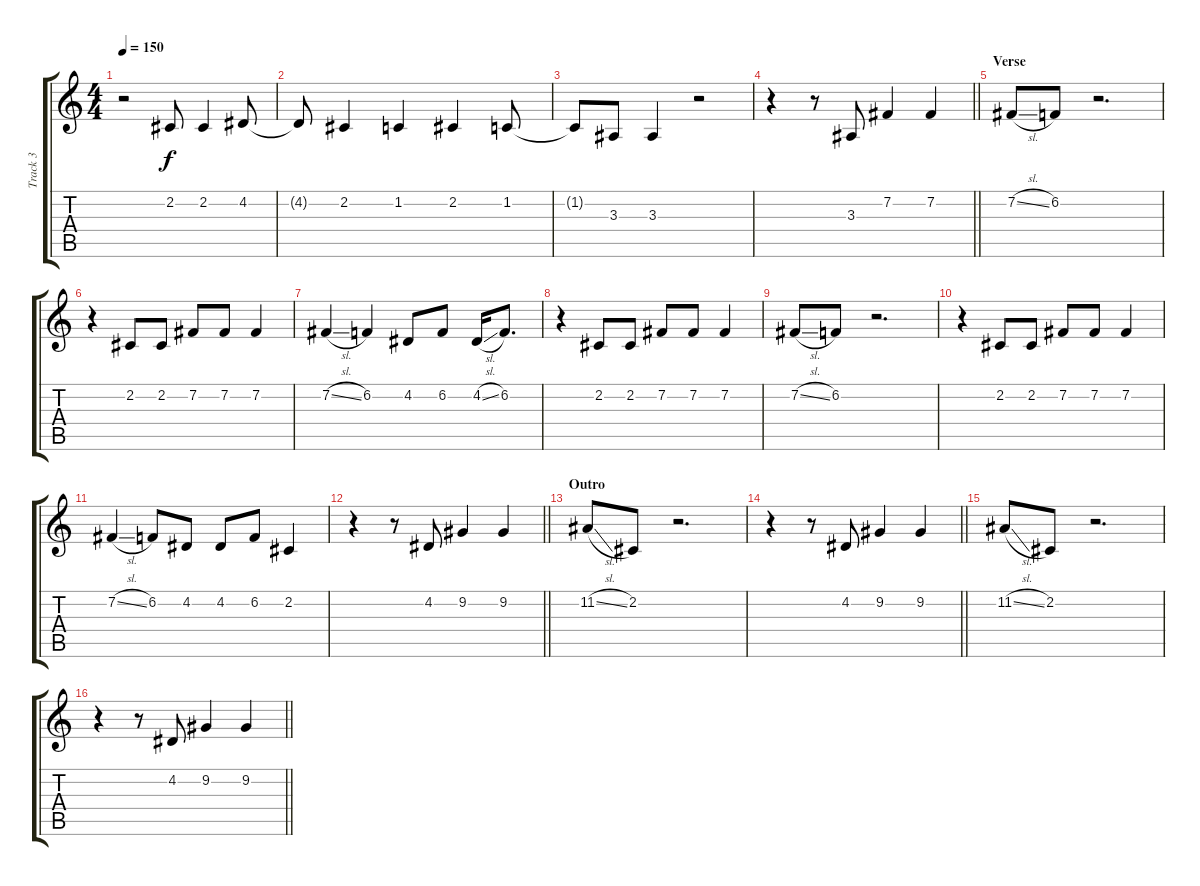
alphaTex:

\track ("Track 3" "Track 3") {instrument tenorsax}
\staff {score tabs}
\tuning (E4 B3 G3 D3 A2 E2) {hide}
\ts (4 4)
\tempo 150
\clef g2
\ks c
r.2{dy f} 2.2.8 2.2.4 4.2.8 |
4.2{t}.8 2.2.4 1.2.4 2.2.4 1.2.8 |
1.2{t}.8 3.3.8 3.3.4 r.2 |
\barLineRight lightlight
r.4 r.8 3.3.8 7.2.4 7.2.4 |
\section ("" "Verse")
7.2{sl}.8 6.2.8 r.2{d} |
r.4 2.2.8 2.2.8 7.2.8 7.2.8 7.2.4 |
7.2{sl}.4 6.2.4 4.2.8 6.2.8 4.2{sl}.16 6.2.8{d} |
r.4 2.2.8 2.2.8 7.2.8 7.2.8 7.2.4 |
7.2{sl}.8 6.2.8 r.2{d} |
r.4 2.2.8 2.2.8 7.2.8 7.2.8 7.2.4 |
7.2{sl}.4 6.2.8 4.2.8 4.2.8 6.2.8 2.2.4 |
\barLineRight lightlight
r.4 r.8 4.2.8 9.2.4 9.2.4 |
\section ("" "Outro")
11.2{sl}.8 2.2.8 r.2{d} |
\barLineRight lightlight
r.4 r.8 4.2.8 9.2.4 9.2.4 |
11.2{sl}.8 2.2.8 r.2{d} |
\barLineRight lightlight
r.4 r.8 4.2.8 9.2.4 9.2.4
